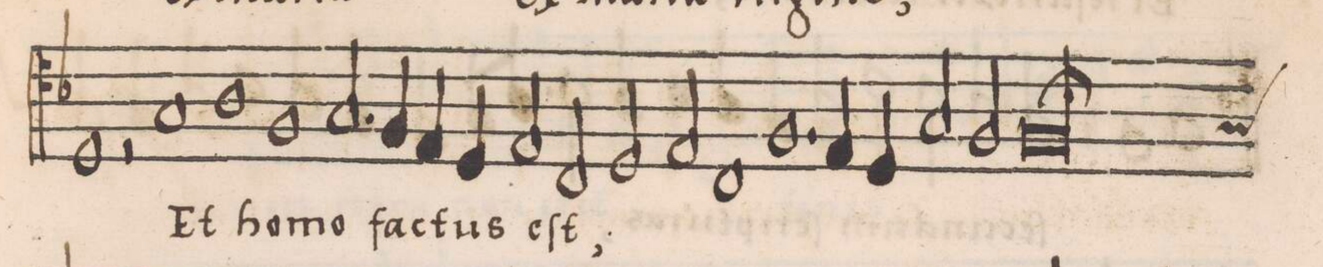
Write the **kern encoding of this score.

**kern	**text
*I"TENOR	*
*clefC4	*
*k[b-]	*
*M2/1	*
1D	.
=91-	=91-
2r	.
1G	Et
1A\	ho-
=92-	=92-
1F	-mo
2.G/	fac-
=93-	=93-
4F/	.
4E/	-tus
4D/	.
2E/	.
2C/	eſt;
=94-	=94-
2D/	.
2E/	.
1C	.
=95-	=95-
1.F	.
4E/	.
4D/	.
=96-	=96-
2G/	.
2F/	.
*custos:G	*
1F;	.
=97-	=97-
*-	*-
